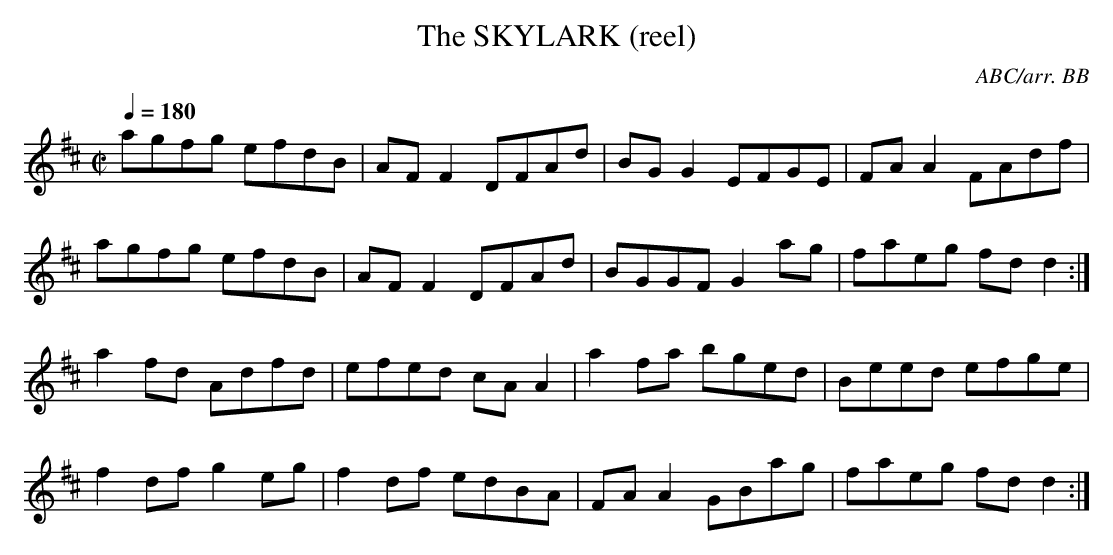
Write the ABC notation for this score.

X:1
T:SKYLARK (reel), The
C:ABC/arr. BB
M:C|
L:1/8
Q:1/4=180
K:D
agfg efdB|AFF2 DFAd|BGG2 EFGE|FAA2 FAdf|
agfg efdB|AFF2 DFAd|BGGF G2ag|faeg fdd2 :|
a2fd Adfd|efed cAA2|a2fa bged|Beed efge|
f2df g2eg|f2df edBA|FAA2 GBag|faeg fdd2 :|
